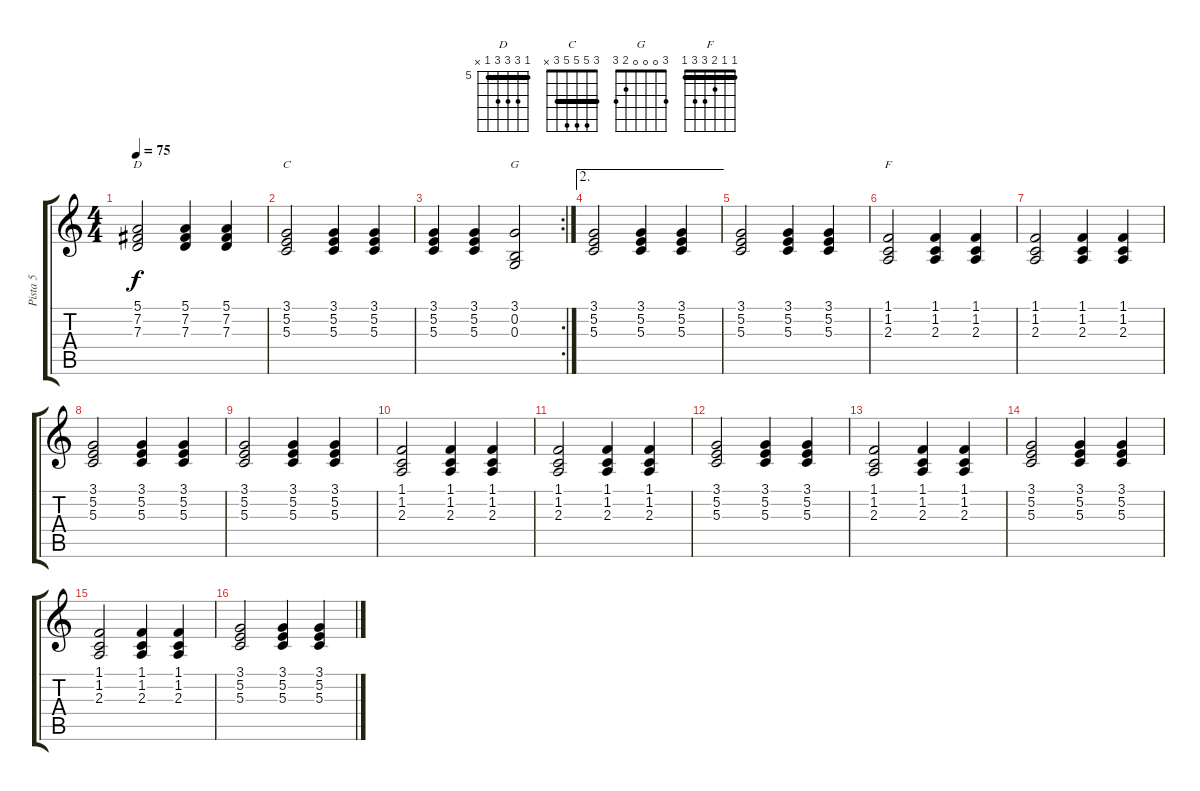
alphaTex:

\track ("Pista 5" "Pista 5") {instrument brightacousticpiano}
\staff {score tabs}
\tuning (E4 B3 G3 D3 A2 E2) {hide}
\chord ("D" 5 7 7 7 5 x) {firstfret 5 barre 5}
\chord ("C" 3 5 5 5 3 x) {barre 3}
\chord ("G" 3 0 0 0 2 3)
\chord ("F" 1 1 2 3 3 1) {barre 1}
\ts (4 4)
\tempo 75
\clef g2
\ks c
(5.1 7.2 7.3).2{ch "D" dy f} (5.1 7.2 7.3).4 (5.1 7.2 7.3).4 |
(3.1 5.2 5.3).2{ch "C"} (3.1 5.2 5.3).4 (3.1 5.2 5.3).4 |
\rc 2
(3.1 5.2 5.3).4 (3.1 5.2 5.3).4 (3.1 0.2 0.3).2{ch "G"} |
\ae 2
(3.1 5.2 5.3).2 (3.1 5.2 5.3).4 (3.1 5.2 5.3).4 |
(3.1 5.2 5.3).2 (3.1 5.2 5.3).4 (3.1 5.2 5.3).4 |
(1.1 1.2 2.3).2{ch "F"} (1.1 1.2 2.3).4 (1.1 1.2 2.3).4 |
(1.1 1.2 2.3).2 (1.1 1.2 2.3).4 (1.1 1.2 2.3).4 |
(3.1 5.2 5.3).2 (3.1 5.2 5.3).4 (3.1 5.2 5.3).4 |
(3.1 5.2 5.3).2 (3.1 5.2 5.3).4 (3.1 5.2 5.3).4 |
(1.1 1.2 2.3).2 (1.1 1.2 2.3).4 (1.1 1.2 2.3).4 |
(1.1 1.2 2.3).2 (1.1 1.2 2.3).4 (1.1 1.2 2.3).4 |
(3.1 5.2 5.3).2 (3.1 5.2 5.3).4 (3.1 5.2 5.3).4 |
(1.1 1.2 2.3).2 (1.1 1.2 2.3).4 (1.1 1.2 2.3).4 |
(3.1 5.2 5.3).2 (3.1 5.2 5.3).4 (3.1 5.2 5.3).4 |
(1.1 1.2 2.3).2 (1.1 1.2 2.3).4 (1.1 1.2 2.3).4 |
(3.1 5.2 5.3).2 (3.1 5.2 5.3).4 (3.1 5.2 5.3).4
